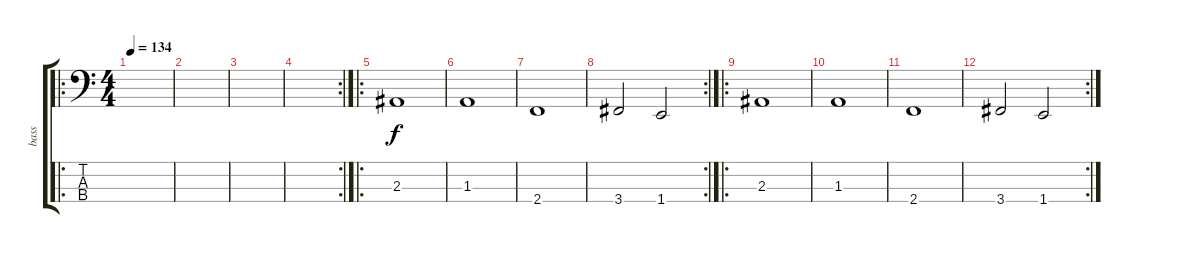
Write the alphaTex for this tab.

\track ("bass" "bass") {instrument electricbasspick}
\staff {score tabs}
\tuning (Gb2 Db2 Ab1 Eb1) {hide}
\ro
\ts (4 4)
\tempo 134
\clef f4
\ks c
|
|
|
\rc 2
|
\ro
2.3.1 |
1.3.1 |
2.4.1 |
\rc 2
3.4.2 1.4.2 |
\ro
2.3.1 |
1.3.1 |
2.4.1 |
\rc 2
3.4.2 1.4.2
